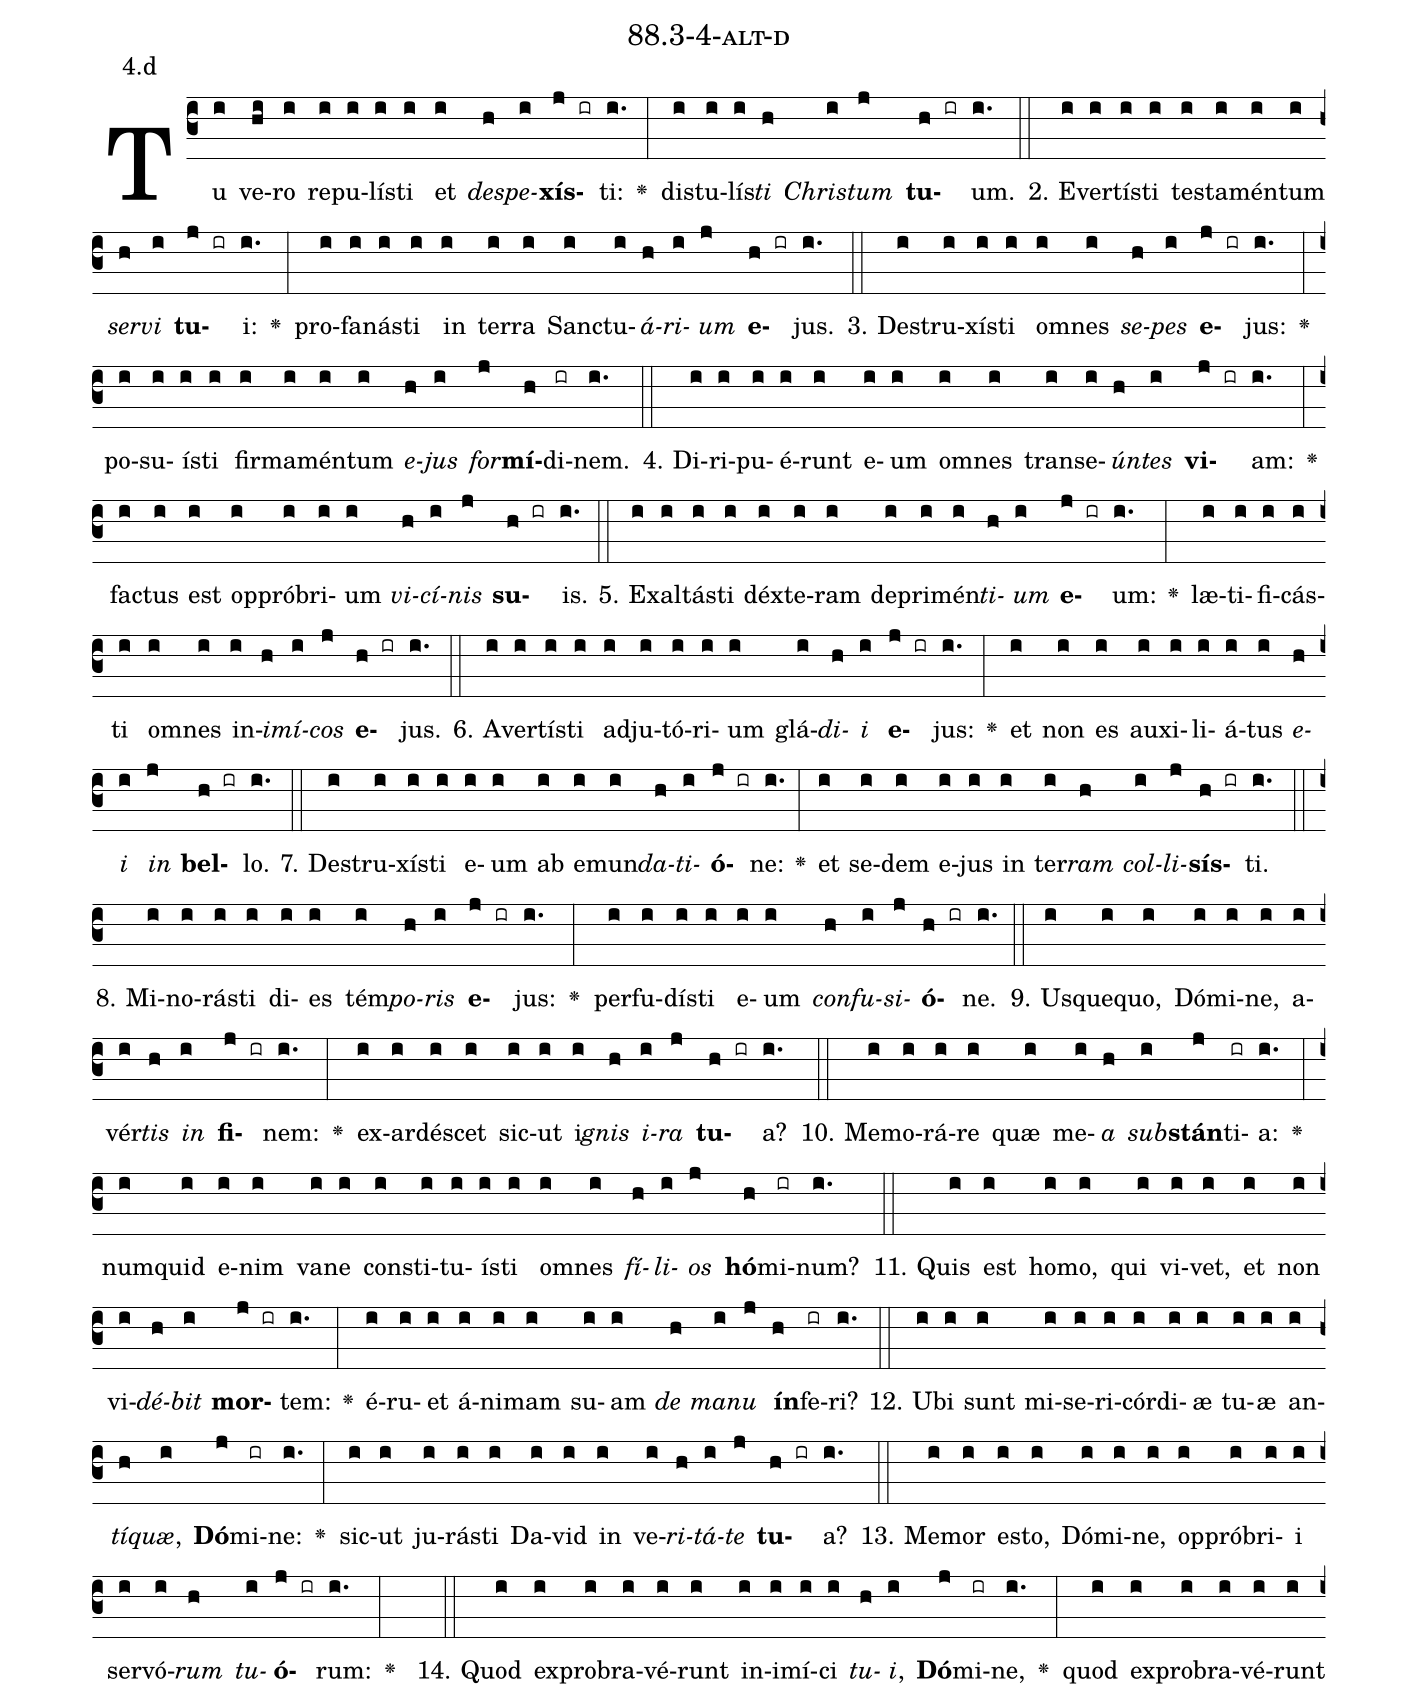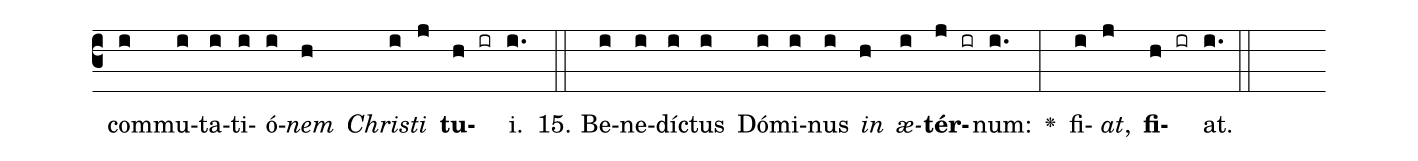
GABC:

name: 88.3-4-alt-d;
annotation: 4.d;
%%
(c3)Tu(i) ve(hi)ro(i) re(i)pu(i)lís(i)ti(i) et(i) <i>de</i>(h)<i>spe</i>(i)<b>xís</b>(j ir)ti:(i.) <v>\greheightstar</v>(:) dis(i)tu(i)lís(i)<i>ti</i>(h) <i>Chris</i>(i)<i>tum</i>(j) <b>tu</b>(h ir)um.(i.) (::)
2. E(i)ver(i)tís(i)ti(i) tes(i)ta(i)mén(i)tum(i) <i>ser</i>(h)<i>vi</i>(i) <b>tu</b>(j ir)i:(i.) <v>\greheightstar</v>(:) pro(i)fa(i)nás(i)ti(i) in(i) ter(i)ra(i) Sanc(i)tu(i)<i>á</i>(h)<i>ri</i>(i)<i>um</i>(j) <b>e</b>(h ir)jus.(i.) (::)
3. De(i)stru(i)xís(i)ti(i) om(i)nes(i) <i>se</i>(h)<i>pes</i>(i) <b>e</b>(j ir)jus:(i.) <v>\greheightstar</v>(:) po(i)su(i)ís(i)ti(i) fir(i)ma(i)mén(i)tum(i) <i>e</i>(h)<i>jus</i>(i) <i>for</i>(j)<b>mí</b>(h)di(ir)nem.(i.) (::)
4. Di(i)ri(i)pu(i)é(i)runt(i) e(i)um(i) om(i)nes(i) trans(i)e(i)<i>ún</i>(h)<i>tes</i>(i) <b>vi</b>(j ir)am:(i.) <v>\greheightstar</v>(:) fac(i)tus(i) est(i) op(i)pró(i)bri(i)um(i) <i>vi</i>(h)<i>cí</i>(i)<i>nis</i>(j) <b>su</b>(h ir)is.(i.) (::)
5. Ex(i)al(i)tás(i)ti(i) déx(i)te(i)ram(i) de(i)pri(i)mén(i)<i>ti</i>(h)<i>um</i>(i) <b>e</b>(j ir)um:(i.) <v>\greheightstar</v>(:) læ(i)ti(i)fi(i)cás(i)ti(i) om(i)nes(i) in(i)<i>i</i>(h)<i>mí</i>(i)<i>cos</i>(j) <b>e</b>(h ir)jus.(i.) (::)
6. A(i)ver(i)tís(i)ti(i) ad(i)ju(i)tó(i)ri(i)um(i) glá(i)<i>di</i>(h)<i>i</i>(i) <b>e</b>(j ir)jus:(i.) <v>\greheightstar</v>(:) et(i) non(i) es(i) au(i)xi(i)li(i)á(i)tus(i) <i>e</i>(h)<i>i</i>(i) <i>in</i>(j) <b>bel</b>(h ir)lo.(i.) (::)
7. De(i)stru(i)xís(i)ti(i) e(i)um(i) ab(i) e(i)mun(i)<i>da</i>(h)<i>ti</i>(i)<b>ó</b>(j ir)ne:(i.) <v>\greheightstar</v>(:) et(i) se(i)dem(i) e(i)jus(i) in(i) ter(i)<i>ram</i>(h) <i>col</i>(i)<i>li</i>(j)<b>sís</b>(h ir)ti.(i.) (::)
8. Mi(i)no(i)rás(i)ti(i) di(i)es(i) tém(i)<i>po</i>(h)<i>ris</i>(i) <b>e</b>(j ir)jus:(i.) <v>\greheightstar</v>(:) per(i)fu(i)dís(i)ti(i) e(i)um(i) <i>con</i>(h)<i>fu</i>(i)<i>si</i>(j)<b>ó</b>(h ir)ne.(i.) (::)
9. Us(i)que(i)quo,(i) Dó(i)mi(i)ne,(i) a(i)vér(i)<i>tis</i>(h) <i>in</i>(i) <b>fi</b>(j ir)nem:(i.) <v>\greheightstar</v>(:) ex(i)ar(i)dé(i)scet(i) sic(i)ut(i) i(i)<i>gnis</i>(h) <i>i</i>(i)<i>ra</i>(j) <b>tu</b>(h ir)a?(i.) (::)
10. Me(i)mo(i)rá(i)re(i) quæ(i) me(i)<i>a</i>(h) <i>sub</i>(i)<b>stán</b>(j)ti(ir)a:(i.) <v>\greheightstar</v>(:) num(i)quid(i) e(i)nim(i) va(i)ne(i) con(i)sti(i)tu(i)ís(i)ti(i) om(i)nes(i) <i>fí</i>(h)<i>li</i>(i)<i>os</i>(j) <b>hó</b>(h)mi(ir)num?(i.) (::)
11. Quis(i) est(i) ho(i)mo,(i) qui(i) vi(i)vet,(i) et(i) non(i) vi(i)<i>dé</i>(h)<i>bit</i>(i) <b>mor</b>(j ir)tem:(i.) <v>\greheightstar</v>(:) é(i)ru(i)et(i) á(i)ni(i)mam(i) su(i)am(i) <i>de</i>(h) <i>ma</i>(i)<i>nu</i>(j) <b>ín</b>(h)fe(ir)ri?(i.) (::)
12. U(i)bi(i) sunt(i) mi(i)se(i)ri(i)cór(i)di(i)æ(i) tu(i)æ(i) an(i)<i>tí</i>(h)<i>quæ</i>,(i) <b>Dó</b>(j)mi(ir)ne:(i.) <v>\greheightstar</v>(:) sic(i)ut(i) ju(i)rás(i)ti(i) Da(i)vid(i) in(i) ve(i)<i>ri</i>(h)<i>tá</i>(i)<i>te</i>(j) <b>tu</b>(h ir)a?(i.) (::)
13. Me(i)mor(i) es(i)to,(i) Dó(i)mi(i)ne,(i) op(i)pró(i)bri(i)i(i) ser(i)vó(i)<i>rum</i>(h) <i>tu</i>(i)<b>ó</b>(j ir)rum:(i.) <v>\greheightstar</v>(:)  (::)
14. Quod(i) ex(i)pro(i)bra(i)vé(i)runt(i) in(i)i(i)mí(i)ci(i) <i>tu</i>(h)<i>i</i>,(i) <b>Dó</b>(j)mi(ir)ne,(i.) <v>\greheightstar</v>(:) quod(i) ex(i)pro(i)bra(i)vé(i)runt(i) com(i)mu(i)ta(i)ti(i)ó(i)<i>nem</i>(h) <i>Chris</i>(i)<i>ti</i>(j) <b>tu</b>(h ir)i.(i.) (::)
15. Be(i)ne(i)díc(i)tus(i) Dó(i)mi(i)nus(i) <i>in</i>(h) <i>æ</i>(i)<b>tér</b>(j ir)num:(i.) <v>\greheightstar</v>(:) fi(i)<i>at</i>,(j) <b>fi</b>(h ir)at.(i.) (::)
